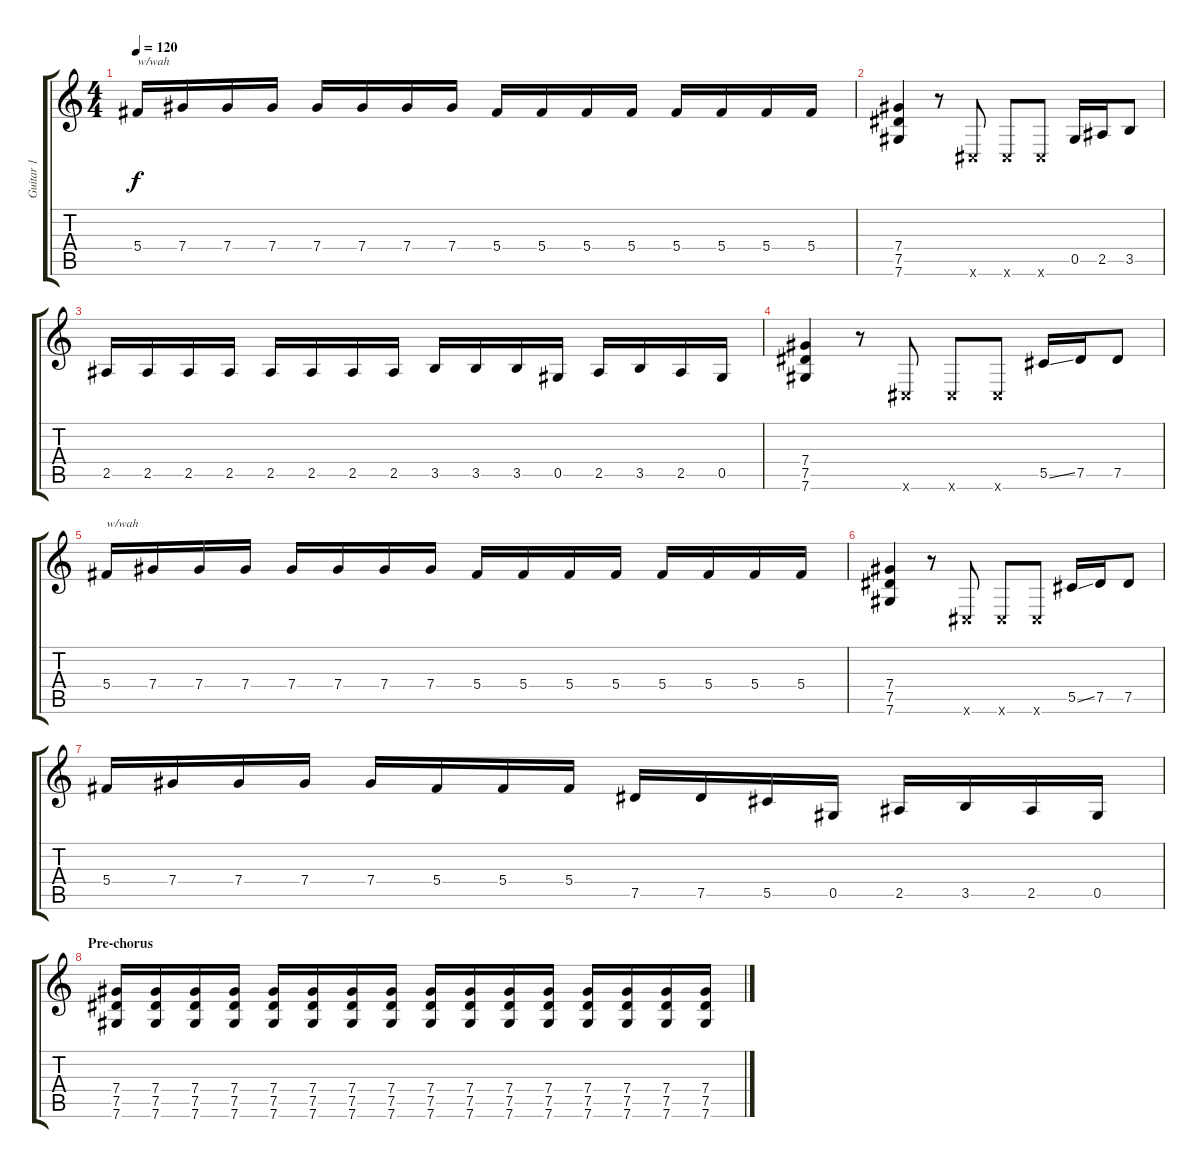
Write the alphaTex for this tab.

\track ("Guitar 1" "Guitar 1") {instrument overdrivenguitar}
\staff {score tabs}
\tuning (Eb4 Bb3 Gb3 Db3 Ab2 Db2) {hide}
\ts (4 4)
\tempo 120
\clef g2
\ks c
5.4.16{txt "w/wah" dy f instrument electricguitarmuted} 7.4.16 7.4.16 7.4.16 7.4.16 7.4.16 7.4.16 7.4.16 5.4.16 5.4.16 5.4.16 5.4.16 5.4.16 5.4.16 5.4.16 5.4.16 |
(7.4 7.5 7.6).4{instrument overdrivenguitar} r.8 0.6{x}.8 0.6{x}.8 0.6{x}.8 0.5.16{instrument electricguitarclean} 2.5.16{instrument electricguitarclean} 3.5.8 |
2.5.16 2.5.16 2.5.16 2.5.16 2.5.16 2.5.16 2.5.16 2.5.16 3.5.16 3.5.16 3.5.16 0.5.16 2.5.16 3.5.16 2.5.16 0.5.16 |
(7.4 7.5 7.6).4 r.8 0.6{x}.8 0.6{x}.8 0.6{x}.8 5.5{ss}.16{instrument electricguitarclean} 7.5.16{instrument electricguitarclean} 7.5.8 |
5.4.16{txt "w/wah" instrument electricguitarmuted} 7.4.16 7.4.16 7.4.16 7.4.16 7.4.16 7.4.16 7.4.16 5.4.16 5.4.16 5.4.16 5.4.16 5.4.16 5.4.16 5.4.16 5.4.16 |
(7.4 7.5 7.6).4 r.8 0.6{x}.8 0.6{x}.8 0.6{x}.8 5.5{ss}.16{instrument electricguitarclean} 7.5.16{instrument electricguitarclean} 7.5.8 |
5.4.16{instrument electricguitarmuted} 7.4.16 7.4.16 7.4.16 7.4.16 5.4.16 5.4.16 5.4.16 7.5.16{instrument electricguitarclean} 7.5.16 5.5.16 0.5.16 2.5.16 3.5.16 2.5.16 0.5.16 |
\section ("" "Pre-chorus")
(7.4 7.5 7.6).16{instrument overdrivenguitar} (7.4 7.5 7.6).16 (7.4 7.5 7.6).16 (7.4 7.5 7.6).16 (7.4 7.5 7.6).16 (7.4 7.5 7.6).16 (7.4 7.5 7.6).16 (7.4 7.5 7.6).16 (7.4 7.5 7.6).16 (7.4 7.5 7.6).16 (7.4 7.5 7.6).16 (7.4 7.5 7.6).16 (7.4 7.5 7.6).16 (7.4 7.5 7.6).16 (7.4 7.5 7.6).16 (7.4 7.5 7.6).16
